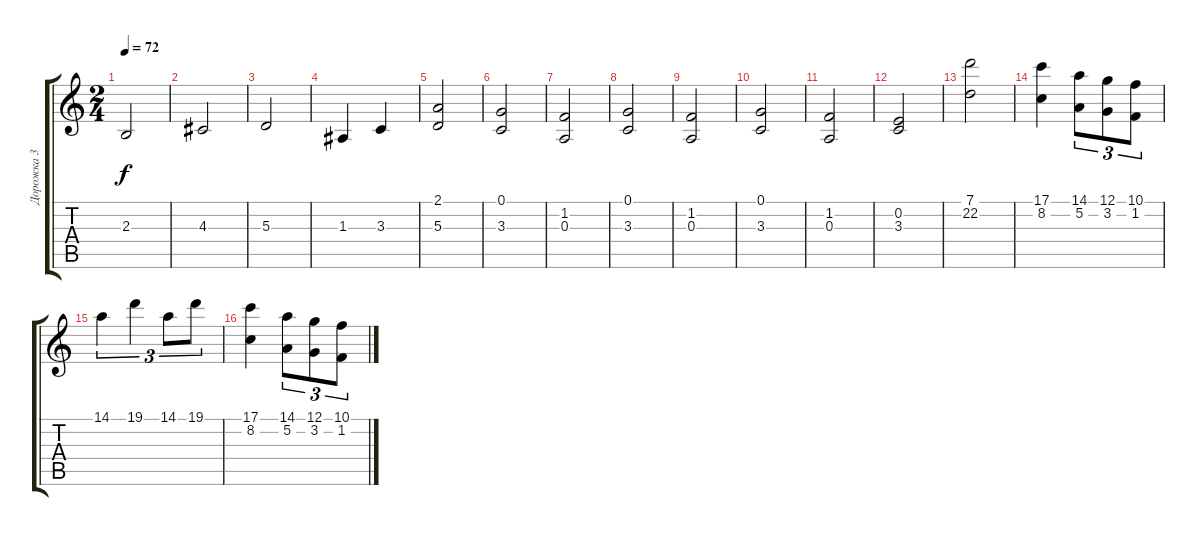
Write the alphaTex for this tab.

\track ("Дорожка 3" "Дорожка 3") {instrument choiraahs}
\staff {score tabs}
\tuning (G4 E4 A3 D3 G2 C2) {hide}
\ts (2 4)
\tempo 72
\clef g2
\ks c
2.3.2{dy f} |
4.3.2 |
5.3.2 |
1.3.4 3.3.4 |
(2.1 5.3).2 |
(0.1 3.3).2 |
(1.2 0.3).2 |
(0.1 3.3).2 |
(1.2 0.3).2 |
(0.1 3.3).2 |
(1.2 0.3).2 |
(0.2 3.3).2 |
(7.1 22.2).2 |
(17.1 8.2).4 (14.1 5.2).8{tu (3 2)} (12.1 3.2).8{tu (3 2)} (10.1 1.2).8{tu (3 2)} |
14.1.4{tu (3 2)} 19.1.4{tu (3 2)} 14.1.8{tu (3 2)} 19.1.8{tu (3 2)} |
(17.1 8.2).4 (14.1 5.2).8{tu (3 2)} (12.1 3.2).8{tu (3 2)} (10.1 1.2).8{tu (3 2)}
